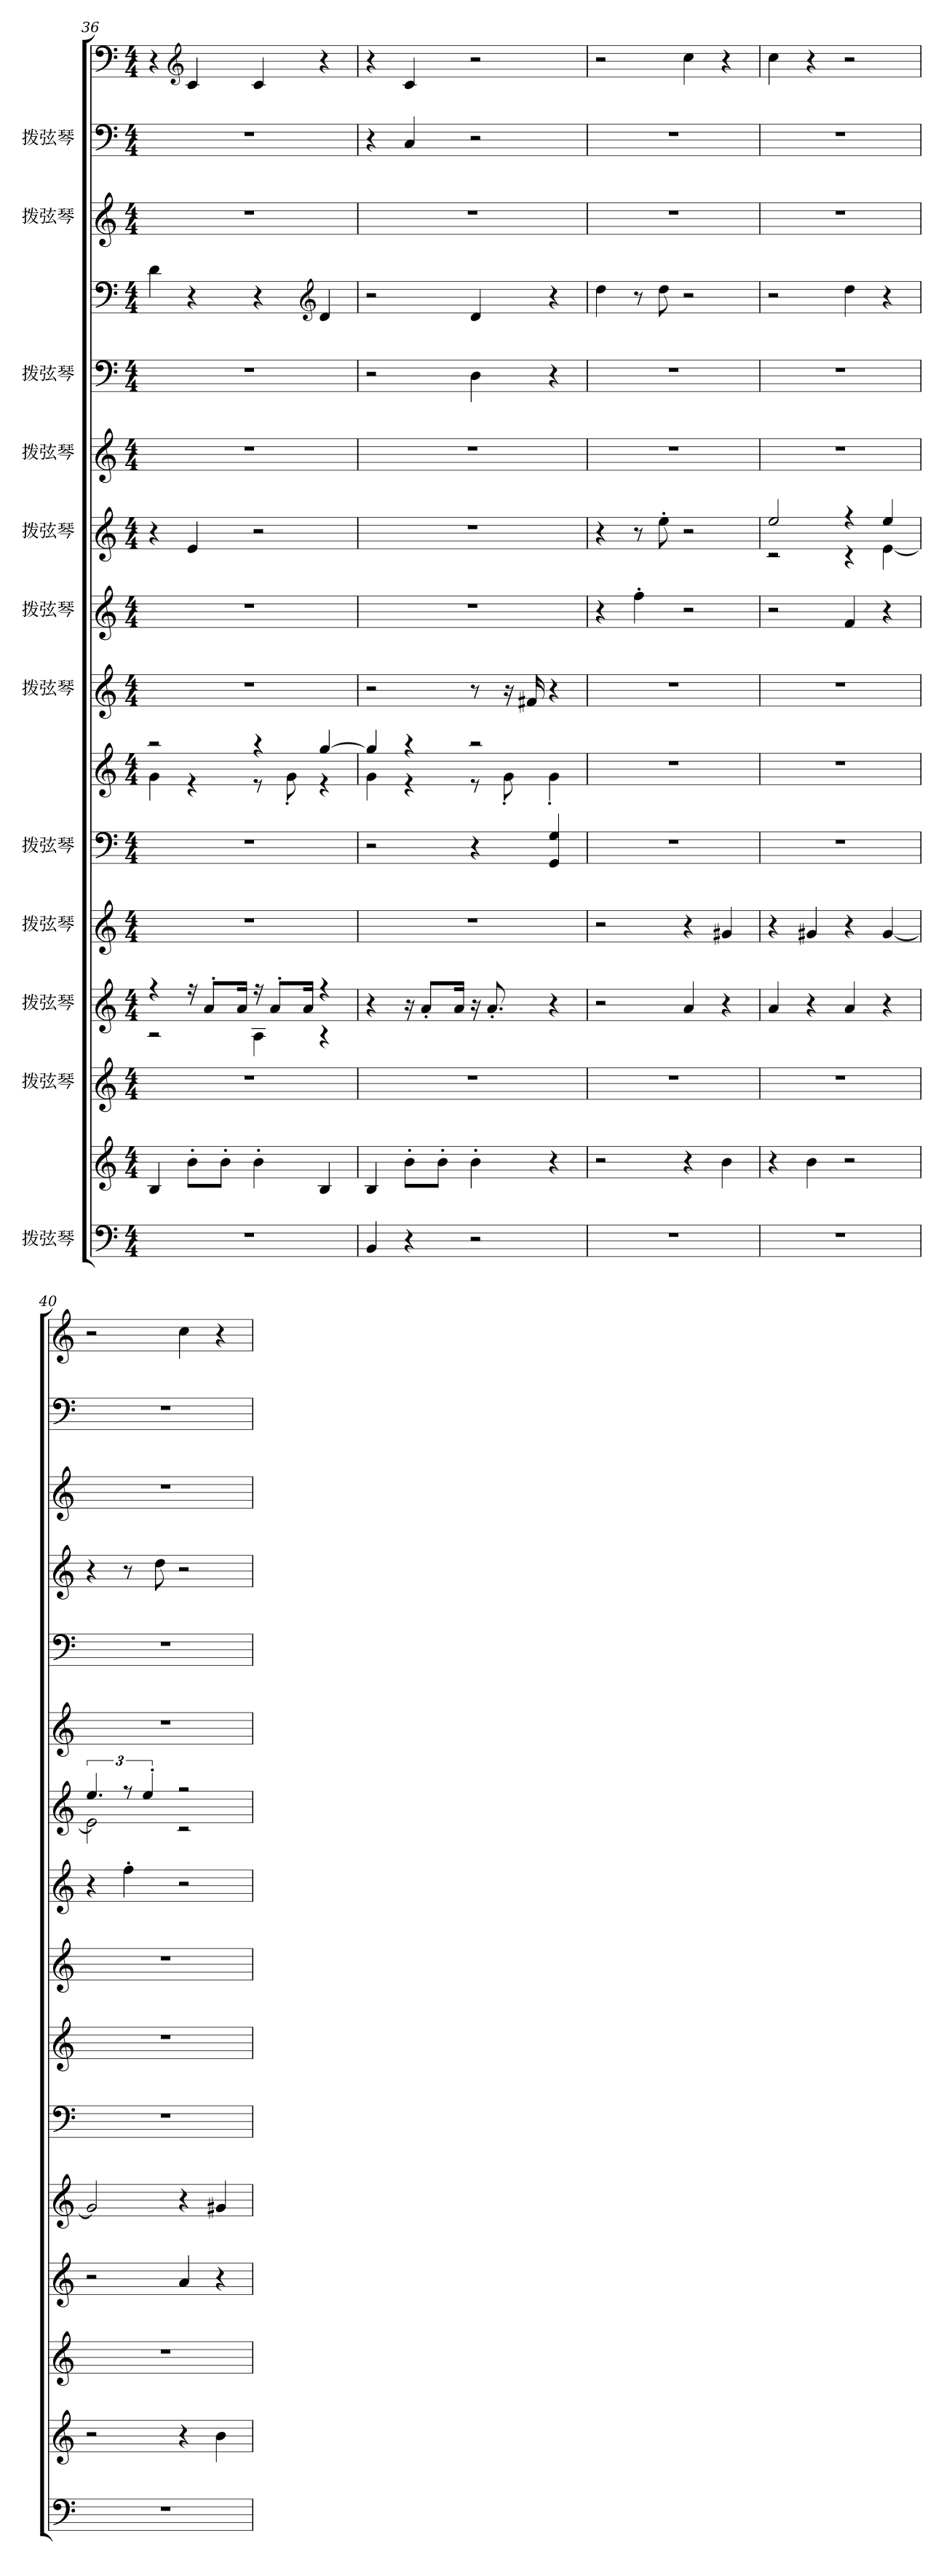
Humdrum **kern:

**kern	**kern	**kern	**kern	**kern	**kern	**kern	**kern	**kern	**kern	**kern	**kern	**kern	**kern	**kern	**kern
*part12	*part12	*part11	*part10	*part9	*part8	*part8	*part7	*part6	*part5	*part4	*part3	*part3	*part2	*part1	*part1
*staff16	*staff15	*staff14	*staff13	*staff12	*staff11	*staff10	*staff9	*staff8	*staff7	*staff6	*staff5	*staff4	*staff3	*staff2	*staff1
*I"拨弦琴	*	*I"拨弦琴	*I"拨弦琴	*I"拨弦琴	*I"拨弦琴	*	*I"拨弦琴	*I"拨弦琴	*I"拨弦琴	*I"拨弦琴	*I"拨弦琴	*	*I"拨弦琴	*I"拨弦琴	*
*clefF4	*clefG2	*clefG2	*clefG2	*clefG2	*clefF4	*clefG2	*clefG2	*clefG2	*clefG2	*clefG2	*clefF4	*clefF4	*clefG2	*clefF4	*clefF4
*k[]	*k[]	*k[]	*k[]	*k[]	*k[]	*k[]	*k[]	*k[]	*k[]	*k[]	*k[]	*k[]	*k[]	*k[]	*k[]
*M4/4	*M4/4	*M4/4	*M4/4	*M4/4	*M4/4	*M4/4	*M4/4	*M4/4	*M4/4	*M4/4	*M4/4	*M4/4	*M4/4	*M4/4	*M4/4
=36	=36	=36	=36	=36	=36	=36	=36	=36	=36	=36	=36	=36	=36	=36	=36
*	*	*	*^	*	*	*^	*	*	*	*	*	*	*	*	*
1r	4B/	1r	4r	2r	1r	1r	2r	4g\	1r	1r	4r	1r	1r	4d\	1r	1r	4r
*	*	*	*	*	*	*	*	*	*	*	*	*	*	*	*	*	*clefG2
.	8b'\L	.	16r	.	.	.	.	4r	.	.	4e/	.	.	4r	.	.	4c/
.	.	.	8a'/L	.	.	.	.	.	.	.	.	.	.	.	.	.	.
.	8b'\J	.	.	.	.	.	.	.	.	.	.	.	.	.	.	.	.
.	.	.	16a/Jk	.	.	.	.	.	.	.	.	.	.	.	.	.	.
.	4b'\	.	16r	4A\	.	.	4r	8r	.	.	2r	.	.	4r	.	.	4c/
.	.	.	8a'/L	.	.	.	.	.	.	.	.	.	.	.	.	.	.
.	.	.	.	.	.	.	.	8g'\	.	.	.	.	.	.	.	.	.
.	.	.	16a/Jk	.	.	.	.	.	.	.	.	.	.	.	.	.	.
*	*	*	*	*	*	*	*	*	*	*	*	*	*	*clefG2	*	*	*
.	4B/	.	4r	4r	.	.	[4gg/	4r	.	.	.	.	.	4d/	.	.	4r
*	*	*	*v	*v	*	*	*	*	*	*	*	*	*	*	*	*	*
!!LO:PB:g=z
=37	=37	=37	=37	=37	=37	=37	=37	=37	=37	=37	=37	=37	=37	=37	=37	=37
4BB/	4B/	1r	4r	1r	2r	4gg/]	4g\	2r	1r	1r	1r	2r	2r	1r	4r	4r
4r	8b'\L	.	16r	.	.	4r	4r	.	.	.	.	.	.	.	4C/	4c/
.	.	.	8a'/L	.	.	.	.	.	.	.	.	.	.	.	.	.
.	8b'\J	.	.	.	.	.	.	.	.	.	.	.	.	.	.	.
.	.	.	16a/Jk	.	.	.	.	.	.	.	.	.	.	.	.	.
2r	4b'\	.	16r	.	4r	2r	8r	8r	.	.	.	4D\	4d/	.	2r	2r
.	.	.	8.a'/	.	.	.	.	.	.	.	.	.	.	.	.	.
.	.	.	.	.	.	.	8g'\	16r	.	.	.	.	.	.	.	.
.	.	.	.	.	.	.	.	16f#X/	.	.	.	.	.	.	.	.
.	4r	.	4r	.	4GG/ 4G/	.	4g'\	4r	.	.	.	4r	4r	.	.	.
*	*	*	*	*	*	*v	*v	*	*	*	*	*	*	*	*	*
=38	=38	=38	=38	=38	=38	=38	=38	=38	=38	=38	=38	=38	=38	=38	=38
1r	2r	1r	2r	2r	1r	1r	1r	4r	4r	1r	1r	4dd\	1r	1r	2r
.	.	.	.	.	.	.	.	4ff'\	8r	.	.	8r	.	.	.
.	.	.	.	.	.	.	.	.	8ee'\	.	.	8dd\	.	.	.
.	4r	.	4a/	4r	.	.	.	2r	2r	.	.	2r	.	.	4cc\
.	4b\	.	4r	4g#X/	.	.	.	.	.	.	.	.	.	.	4r
=39	=39	=39	=39	=39	=39	=39	=39	=39	=39	=39	=39	=39	=39	=39	=39
*	*	*	*	*	*	*	*	*	*^	*	*	*	*	*	*
1r	4r	1r	4a/	4r	1r	1r	1r	2r	2ee/	2r	1r	1r	2r	1r	1r	4cc\
.	4b\	.	4r	4g#X/	.	.	.	.	.	.	.	.	.	.	.	4r
.	2r	.	4a/	4r	.	.	.	4f/	4r	4r	.	.	4dd\	.	.	2r
.	.	.	4r	[4g#/	.	.	.	4r	4ee/	[4e\	.	.	4r	.	.	.
=40	=40	=40	=40	=40	=40	=40	=40	=40	=40	=40	=40	=40	=40	=40	=40	=40
1r	2r	1r	2r	2g#/]	1r	1r	1r	4r	6.ee/	2e\]	1r	1r	4r	1r	1r	2r
.	.	.	.	.	.	.	.	4ff'\	12r	.	.	.	8r	.	.	.
.	.	.	.	.	.	.	.	.	6ee'/	.	.	.	.	.	.	.
.	.	.	.	.	.	.	.	.	.	.	.	.	8dd\	.	.	.
.	4r	.	4a/	4r	.	.	.	2r	2r	2r	.	.	2r	.	.	4cc\
.	4b\	.	4r	4g#X/	.	.	.	.	.	.	.	.	.	.	.	4r
*	*	*	*	*	*	*	*	*	*v	*v	*	*	*	*	*	*
=	=	=	=	=	=	=	=	=	=	=	=	=	=	=	=
*-	*-	*-	*-	*-	*-	*-	*-	*-	*-	*-	*-	*-	*-	*-	*-
